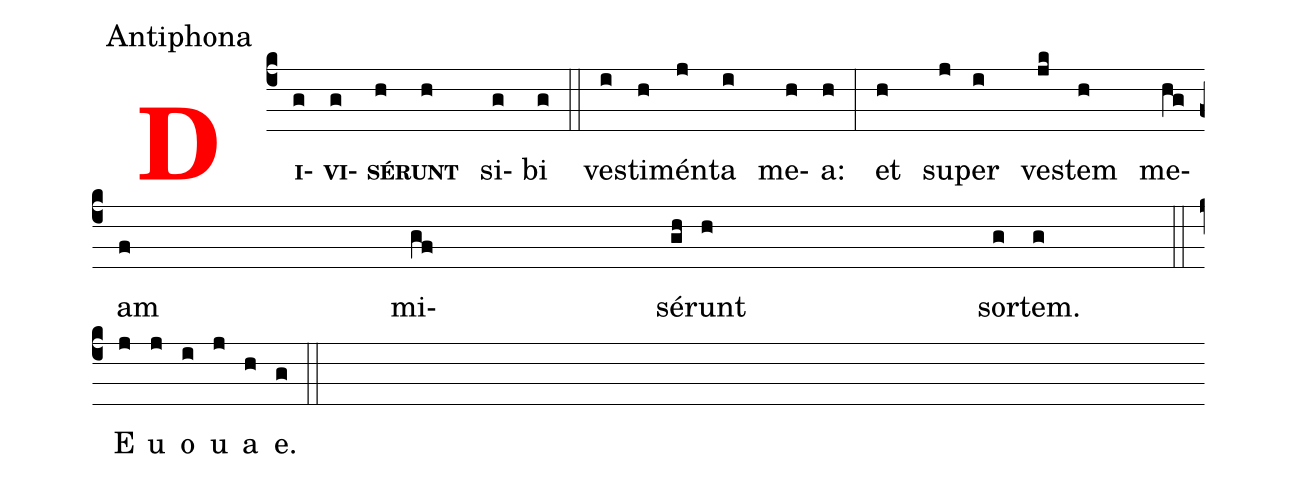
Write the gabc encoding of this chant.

office-part: Antiphona;
%%
<v>\bf\textcolor{red}{D}</v><v>\bf\scriptsize{I}</v>(c4g)<v>\bf\scriptsize{VI}</v>(g)<v>\bf\scriptsize{SÉ}</v>(h)<v>\bf\scriptsize{RUNT}</v>(h) si(g)bi(g) (::) ves(i)ti(h)mén(j)ta(i) me(h)a:(h) (:) et(h) su(j)per(i) ves(jk)tem(h) me(hg)am(f) mi(gf)sé(gh)runt(h) sor(g)tem.(g) (::) (z) E(j) u(j) o(i) u(j) a(h) e.(g) (::)
